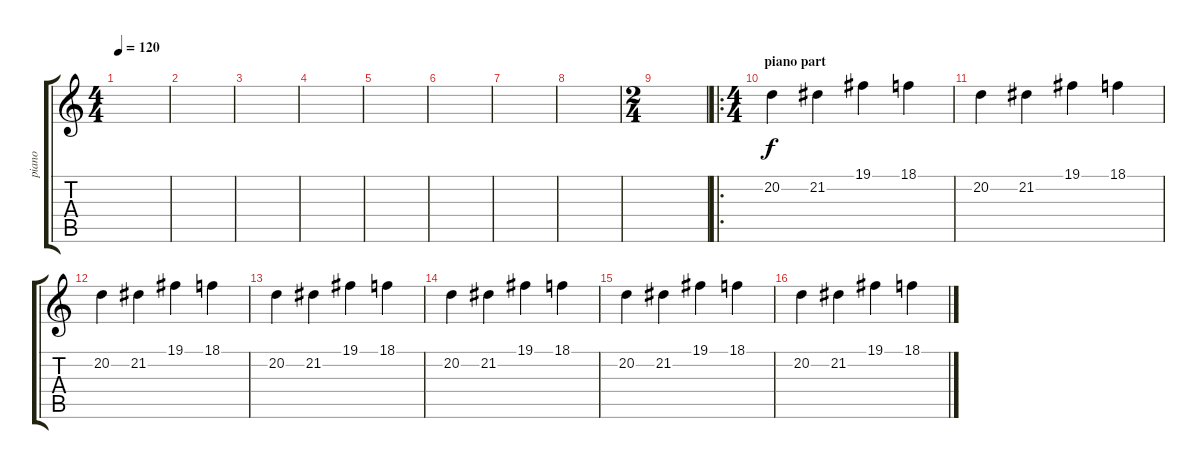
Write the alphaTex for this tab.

\track ("piano" "piano") {instrument electricgrandpiano}
\staff {score tabs}
\tuning (B3 Gb3 D3 A2 E2 B1) {hide}
\ts (4 4)
\tempo 120
\clef g2
\ks c
|
|
|
|
|
|
|
|
\ts (2 4)
|
\ro
\ts (4 4)
\section ("" "piano part")
20.2.4 21.2.4 19.1.4 18.1.4 |
20.2.4 21.2.4 19.1.4 18.1.4 |
20.2.4 21.2.4 19.1.4 18.1.4 |
20.2.4 21.2.4 19.1.4 18.1.4 |
20.2.4 21.2.4 19.1.4 18.1.4 |
20.2.4 21.2.4 19.1.4 18.1.4 |
20.2.4 21.2.4 19.1.4 18.1.4
